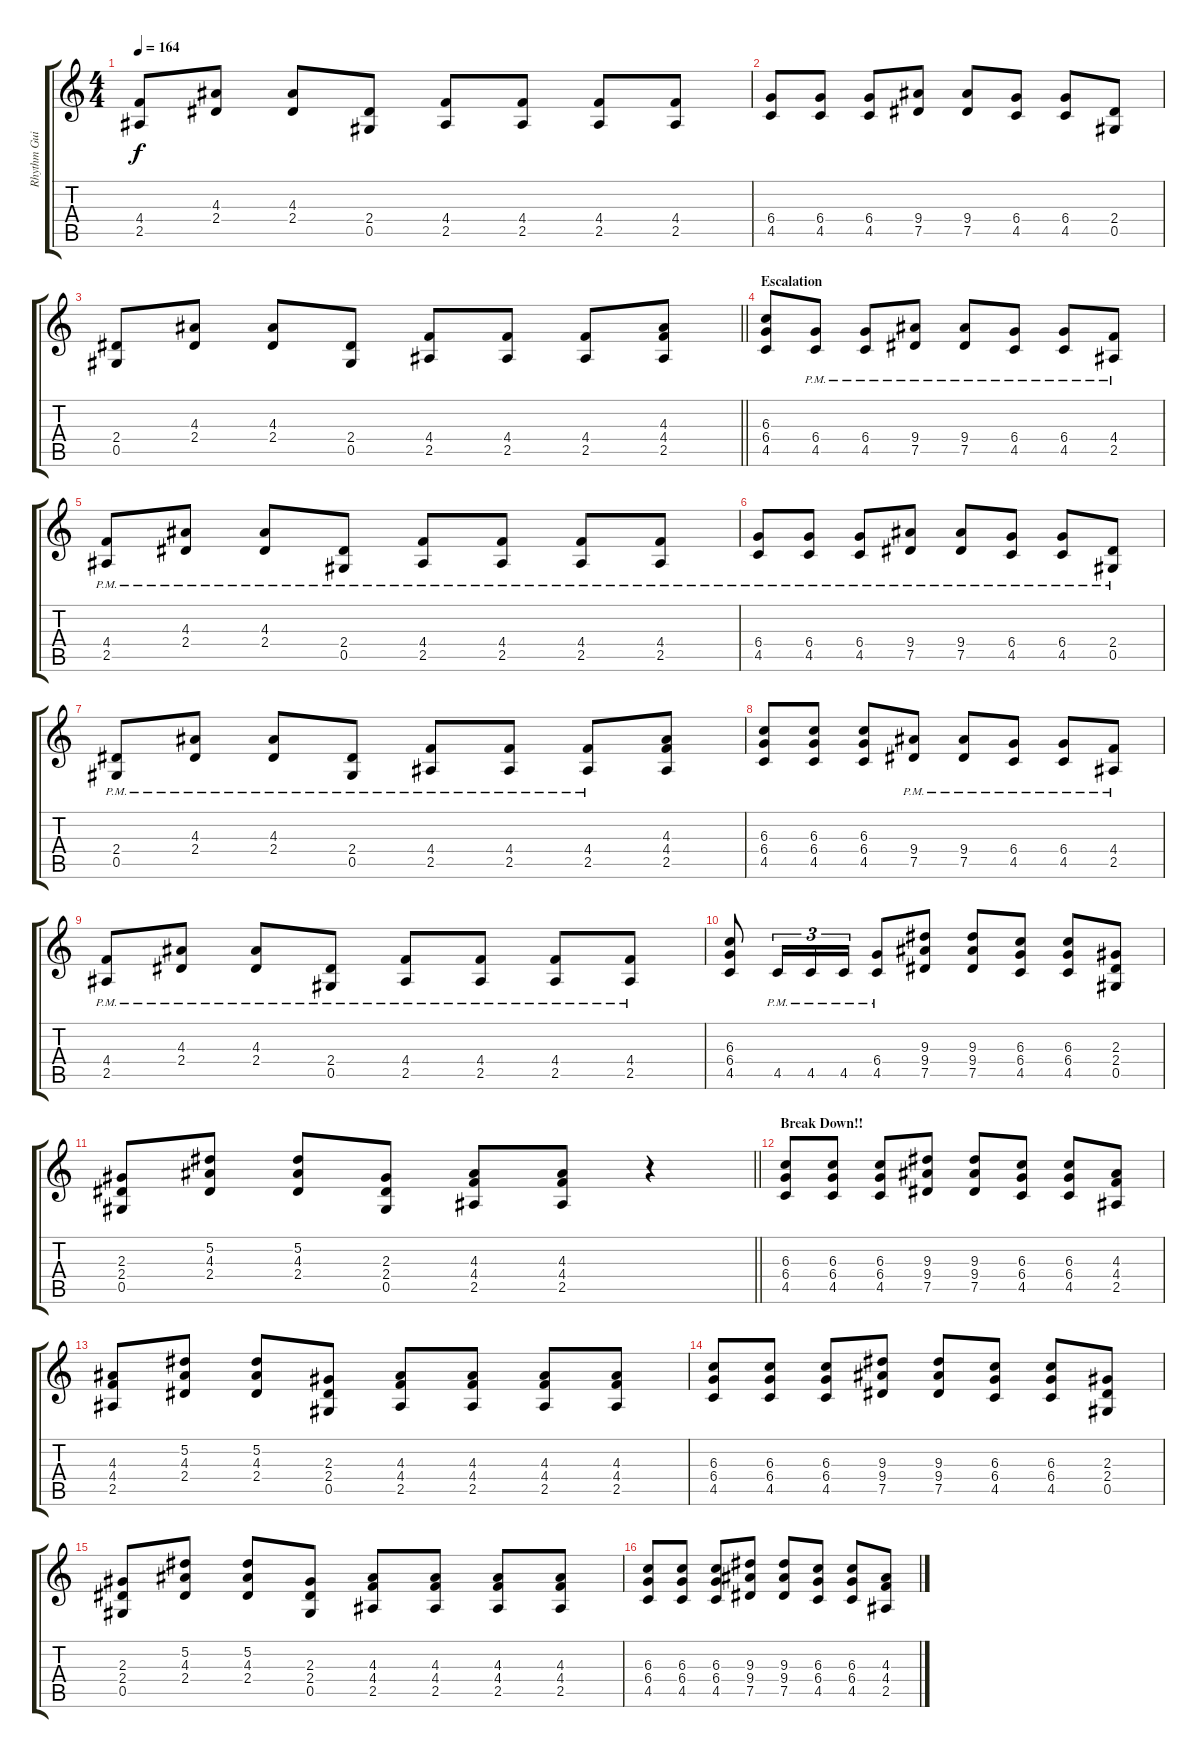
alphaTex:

\track ("Rhythm Guitar - Daniel Coddaire" "Rhythm Gui") {instrument distortionguitar}
\staff {score tabs}
\tuning (Eb4 Bb3 Gb3 Db3 Ab2 Eb2) {hide}
\ts (4 4)
\tempo 164
\clef g2
\ks c
(4.4 2.5).8{dy f balance 4} (4.3 2.4).8 (4.3 2.4).8 (2.4 0.5).8 (4.4 2.5).8 (4.4 2.5).8 (4.4 2.5).8 (4.4 2.5).8 |
(6.4 4.5).8{balance 5} (6.4 4.5).8 (6.4 4.5).8 (9.4 7.5).8 (9.4 7.5).8 (6.4 4.5).8 (6.4 4.5).8 (2.4 0.5).8 |
\barLineRight lightlight
(2.4 0.5).8{balance 6} (4.3 2.4).8 (4.3 2.4).8 (2.4 0.5).8 (4.4 2.5).8 (4.4 2.5).8 (4.4 2.5).8 (4.3 4.4 2.5).8{balance 8 instrument distortionguitar} |
\section ("" "Escalation")
(6.3 6.4 4.5).8 (6.4{pm} 4.5{pm}).8 (6.4{pm} 4.5{pm}).8 (9.4{pm} 7.5{pm}).8 (9.4{pm} 7.5{pm}).8 (6.4{pm} 4.5{pm}).8 (6.4{pm} 4.5{pm}).8 (4.4{pm} 2.5{pm}).8 |
(4.4{pm} 2.5{pm}).8 (4.3{pm} 2.4{pm}).8 (4.3{pm} 2.4{pm}).8 (2.4{pm} 0.5{pm}).8 (4.4{pm} 2.5{pm}).8 (4.4{pm} 2.5{pm}).8 (4.4{pm} 2.5{pm}).8 (4.4{pm} 2.5{pm}).8 |
(6.4{pm} 4.5{pm}).8 (6.4{pm} 4.5{pm}).8 (6.4{pm} 4.5{pm}).8 (9.4{pm} 7.5{pm}).8 (9.4{pm} 7.5{pm}).8 (6.4{pm} 4.5{pm}).8 (6.4{pm} 4.5{pm}).8 (2.4{pm} 0.5{pm}).8 |
(2.4{pm} 0.5{pm}).8 (4.3{pm} 2.4{pm}).8 (4.3{pm} 2.4{pm}).8 (2.4{pm} 0.5{pm}).8 (4.4{pm} 2.5{pm}).8 (4.4{pm} 2.5{pm}).8 (4.4{pm} 2.5{pm}).8 (4.3 4.4 2.5).8 |
(6.3 6.4 4.5).8 (6.3 6.4 4.5).8 (6.3 6.4 4.5).8 (9.4{pm} 7.5{pm}).8 (9.4{pm} 7.5{pm}).8 (6.4{pm} 4.5{pm}).8 (6.4{pm} 4.5{pm}).8 (4.4{pm} 2.5{pm}).8 |
(4.4{pm} 2.5{pm}).8 (4.3{pm} 2.4{pm}).8 (4.3{pm} 2.4{pm}).8 (2.4{pm} 0.5{pm}).8 (4.4{pm} 2.5{pm}).8 (4.4{pm} 2.5{pm}).8 (4.4{pm} 2.5{pm}).8 (4.4{pm} 2.5{pm}).8 |
(6.3 6.4 4.5).8 4.5{pm}.16{tu (3 2)} 4.5{pm}.16{tu (3 2)} 4.5{pm}.16{tu (3 2)} (6.4{pm} 4.5{pm}).8 (9.3 9.4 7.5).8 (9.3 9.4 7.5).8 (6.3 6.4 4.5).8 (6.3 6.4 4.5).8 (2.3 2.4 0.5).8 |
\barLineRight lightlight
(2.3 2.4 0.5).8 (5.2 4.3 2.4).8 (5.2 4.3 2.4).8 (2.3 2.4 0.5).8 (4.3 4.4 2.5).8 (4.3 4.4 2.5).8 r.4 |
\section ("" "Break Down!!")
(6.3 6.4 4.5).8 (6.3 6.4 4.5).8 (6.3 6.4 4.5).8 (9.3 9.4 7.5).8 (9.3 9.4 7.5).8 (6.3 6.4 4.5).8 (6.3 6.4 4.5).8 (4.3 4.4 2.5).8 |
(4.3 4.4 2.5).8 (5.2 4.3 2.4).8 (5.2 4.3 2.4).8 (2.3 2.4 0.5).8 (4.3 4.4 2.5).8 (4.3 4.4 2.5).8 (4.3 4.4 2.5).8 (4.3 4.4 2.5).8 |
(6.3 6.4 4.5).8 (6.3 6.4 4.5).8 (6.3 6.4 4.5).8 (9.3 9.4 7.5).8 (9.3 9.4 7.5).8 (6.3 6.4 4.5).8 (6.3 6.4 4.5).8 (2.3 2.4 0.5).8 |
(2.3 2.4 0.5).8 (5.2 4.3 2.4).8 (5.2 4.3 2.4).8 (2.3 2.4 0.5).8 (4.3 4.4 2.5).8 (4.3 4.4 2.5).8 (4.3 4.4 2.5).8 (4.3 4.4 2.5).8 |
(6.3 6.4 4.5).8 (6.3 6.4 4.5).8 (6.3 6.4 4.5).8 (9.3 9.4 7.5).8 (9.3 9.4 7.5).8 (6.3 6.4 4.5).8 (6.3 6.4 4.5).8 (4.3 4.4 2.5).8
